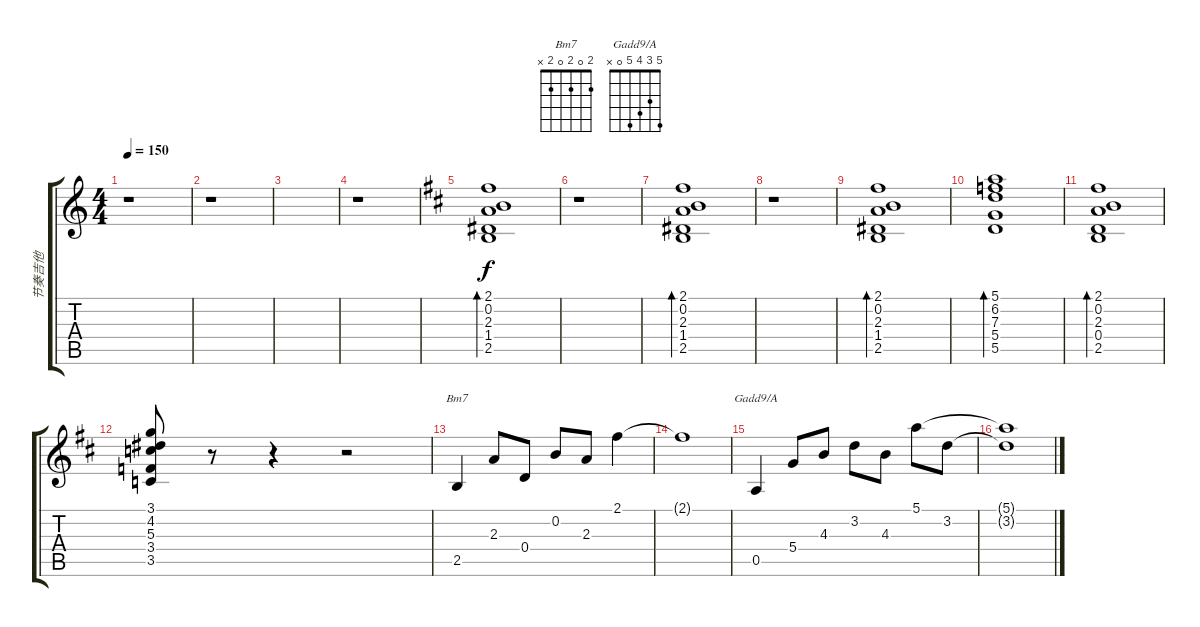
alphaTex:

\track ("节奏吉他" "节奏吉他") {instrument electricguitarclean}
\staff {score tabs}
\tuning (E4 B3 G3 D3 A2 E2) {hide}
\chord ("Bm7" 2 0 2 0 2 x)
\chord ("Gadd9/A" 5 3 4 5 0 x)
\ts (4 4)
\tempo 150
\clef g2
\ks c
r.1{dy f} |
r.1 |
|
r.1 |
\ks d
(2.1 0.2 2.3 1.4 2.5).1{bd 240} |
r.1 |
(2.1 0.2 2.3 1.4 2.5).1{bd 240} |
r.1 |
(2.1 0.2 2.3 1.4 2.5).1{bd 240} |
(5.1 6.2 7.3 5.4 5.5).1{bd 240} |
(2.1 0.2 2.3 0.4 2.5).1{bd 240} |
(3.1 4.2 5.3 3.4 3.5).8 r.8 r.4 r.2 |
2.5.4{ch "Bm7"} 2.3.8 0.4.8 0.2.8 2.3.8 2.1.4 |
2.1{t}.1 |
0.5.4{ch "Gadd9/A"} 5.4.8 4.3.8 3.2.8 4.3.8 5.1.8 3.2.8 |
(5.1{t} 3.2{t}).1
